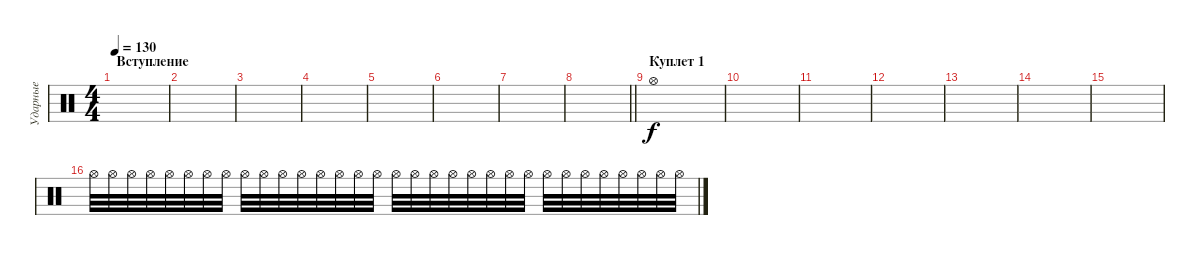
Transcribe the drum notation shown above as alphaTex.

\track ("Ударные" "Ударные") {instrument percussion}
\staff {score}
\articulation defaults
\ts (4 4)
\section ("" "Вступление")
\tempo 130
\clef neutral
\ks c
|
|
|
|
|
|
|
\barLineRight lightlight
|
\section ("" "Куплет 1")
"Hi-Hat (open)".1 |
|
|
|
|
|
|
"Hi-Hat (open)".32{volume 6} "Hi-Hat (open)".32 "Hi-Hat (open)".32 "Hi-Hat (open)".32 "Hi-Hat (open)".32 "Hi-Hat (open)".32 "Hi-Hat (open)".32 "Hi-Hat (open)".32 "Hi-Hat (open)".32 "Hi-Hat (open)".32 "Hi-Hat (open)".32 "Hi-Hat (open)".32 "Hi-Hat (open)".32 "Hi-Hat (open)".32 "Hi-Hat (open)".32 "Hi-Hat (open)".32 "Hi-Hat (open)".32 "Hi-Hat (open)".32 "Hi-Hat (open)".32 "Hi-Hat (open)".32 "Hi-Hat (open)".32 "Hi-Hat (open)".32 "Hi-Hat (open)".32 "Hi-Hat (open)".32 "Hi-Hat (open)".32 "Hi-Hat (open)".32 "Hi-Hat (open)".32 "Hi-Hat (open)".32 "Hi-Hat (open)".32 "Hi-Hat (open)".32 "Hi-Hat (open)".32 "Hi-Hat (open)".32
